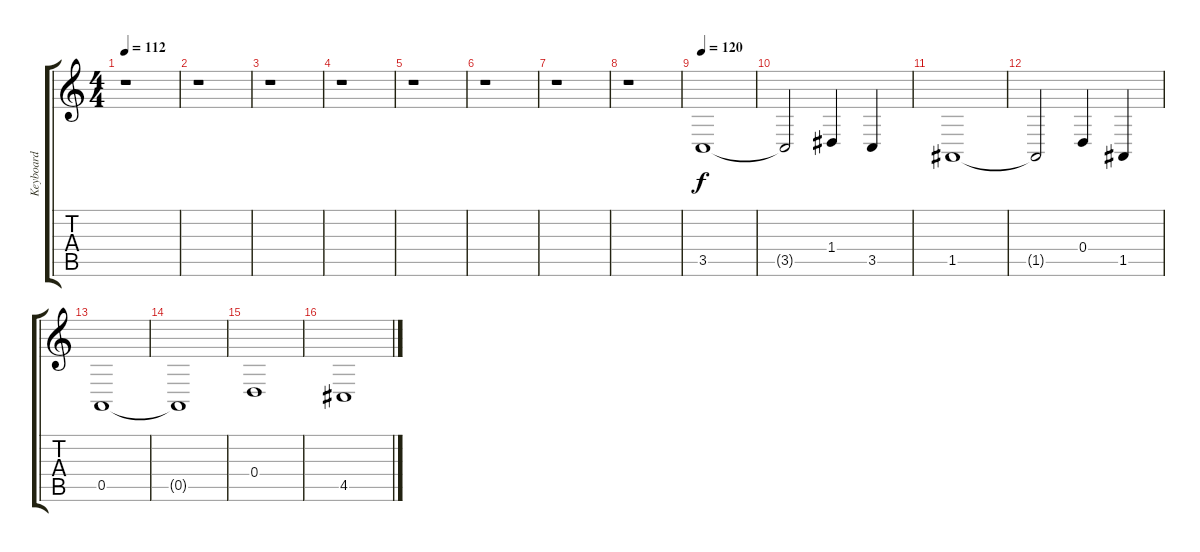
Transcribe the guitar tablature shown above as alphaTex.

\track ("Keyboard" "Keyboard") {instrument pad4choir}
\staff {score tabs}
\tuning (E4 B3 G3 D3 A2 D2) {hide}
\ts (4 4)
\tempo 112
\clef g2
\ks c
r.1{dy f instrument orchestralharp} |
r.1 |
r.1 |
r.1 |
r.1 |
r.1 |
r.1 |
r.1 |
\tempo 120
3.5.1 |
3.5{t}.2 1.4.4 3.5.4 |
1.5.1 |
1.5{t}.2 0.4.4 1.5.4 |
0.5.1 |
0.5{t}.1 |
0.4.1 |
4.5.1
